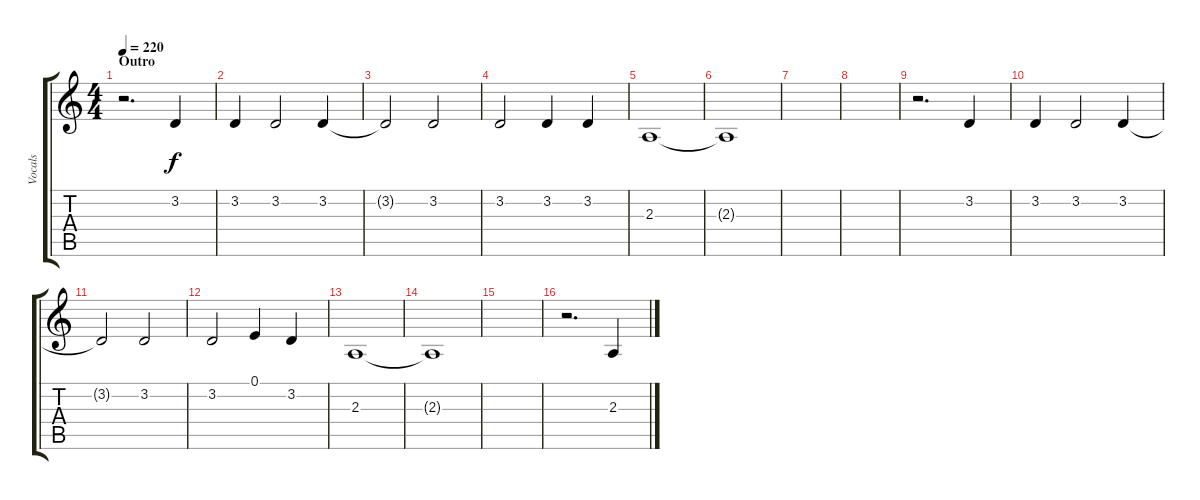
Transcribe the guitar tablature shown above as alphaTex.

\track ("Vocals" "Vocals") {instrument sopranosax}
\staff {score tabs}
\tuning (E4 B3 G3 D3 A2 E2) {hide}
\ts (4 4)
\section ("" "Outro")
\tempo 220
\clef g2
\ks c
r.2{d dy f} 3.2.4 |
3.2.4 3.2.2 3.2.4 |
3.2{t}.2 3.2.2 |
3.2.2 3.2.4 3.2.4 |
2.3.1 |
2.3{t}.1 |
|
|
r.2{d} 3.2.4 |
3.2.4 3.2.2 3.2.4 |
3.2{t}.2 3.2.2 |
3.2.2 0.1.4 3.2.4 |
2.3.1 |
2.3{t}.1 |
|
r.2{d} 2.3.4
